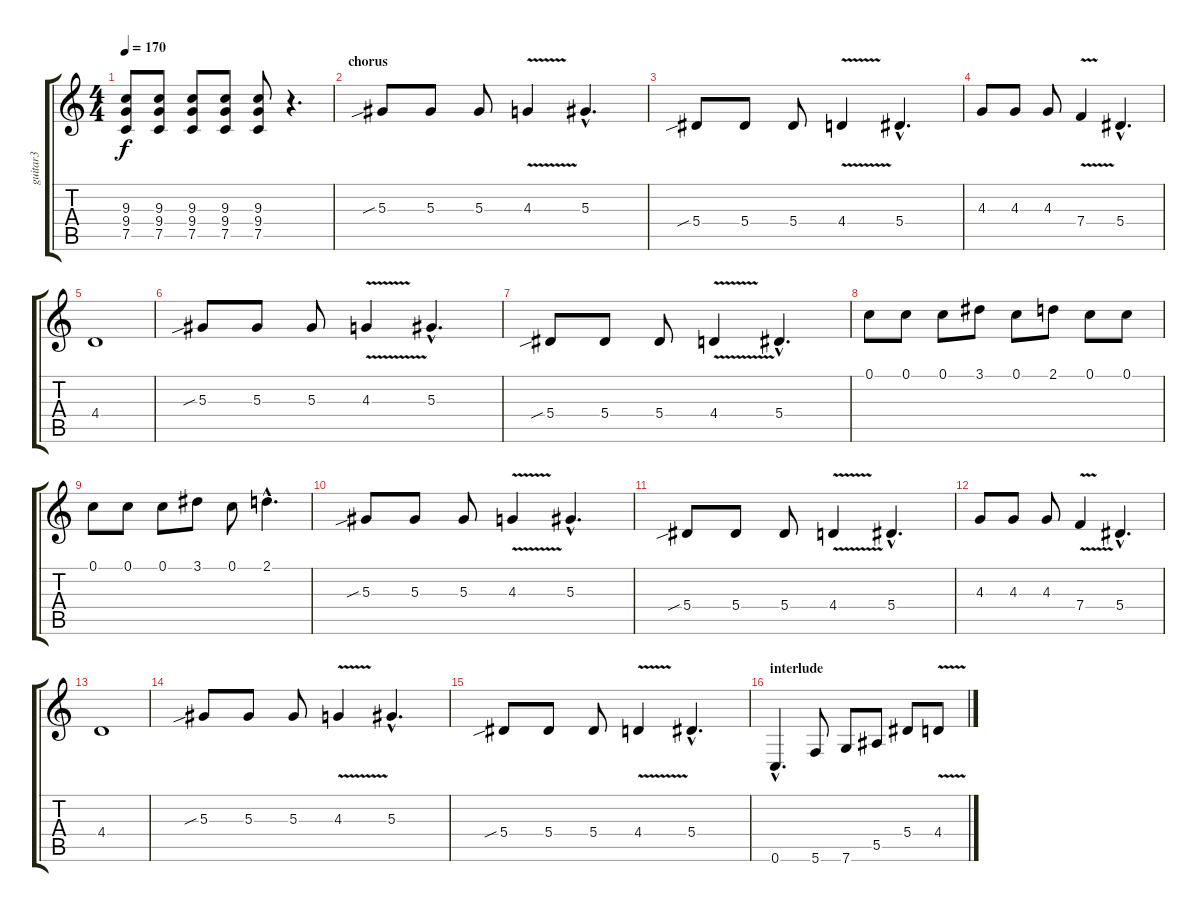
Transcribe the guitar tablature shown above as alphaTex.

\track ("guitar3" "guitar3") {instrument distortionguitar}
\staff {score tabs}
\tuning (C4 G3 Eb3 Bb2 F2 C2) {hide}
\ts (4 4)
\tempo 170
\clef g2
\ks c
(9.3 9.4 7.5).8{dy f} (9.3 9.4 7.5).8 (9.3 9.4 7.5).8 (9.3 9.4 7.5).8 (9.3 9.4 7.5).8 r.4{d} |
\section ("" "chorus")
5.3{sib}.8 5.3.8 5.3.8 4.3{v}.4 5.3{hac}.4{d} |
5.4{sib}.8 5.4.8 5.4.8 4.4{v}.4 5.4{hac}.4{d} |
4.3.8 4.3.8 4.3.8 7.4{v}.4 5.4{hac}.4{d} |
4.4.1 |
5.3{sib}.8 5.3.8 5.3.8 4.3{v}.4 5.3{hac}.4{d} |
5.4{sib}.8 5.4.8 5.4.8 4.4{v}.4 5.4{hac}.4{d} |
0.1.8 0.1.8 0.1.8 3.1.8 0.1.8 2.1.8 0.1.8 0.1.8 |
0.1.8 0.1.8 0.1.8 3.1.8 0.1.8 2.1{hac}.4{d} |
5.3{sib}.8 5.3.8 5.3.8 4.3{v}.4 5.3{hac}.4{d} |
5.4{sib}.8 5.4.8 5.4.8 4.4{v}.4 5.4{hac}.4{d} |
4.3.8 4.3.8 4.3.8 7.4{v}.4 5.4{hac}.4{d} |
4.4.1 |
5.3{sib}.8 5.3.8 5.3.8 4.3{v}.4 5.3{hac}.4{d} |
5.4{sib}.8 5.4.8 5.4.8 4.4{v}.4 5.4{hac}.4{d} |
\section ("" "interlude")
0.6{hac}.4{d} 5.6.8 7.6.8 5.5.8 5.4.8 4.4{v}.8
